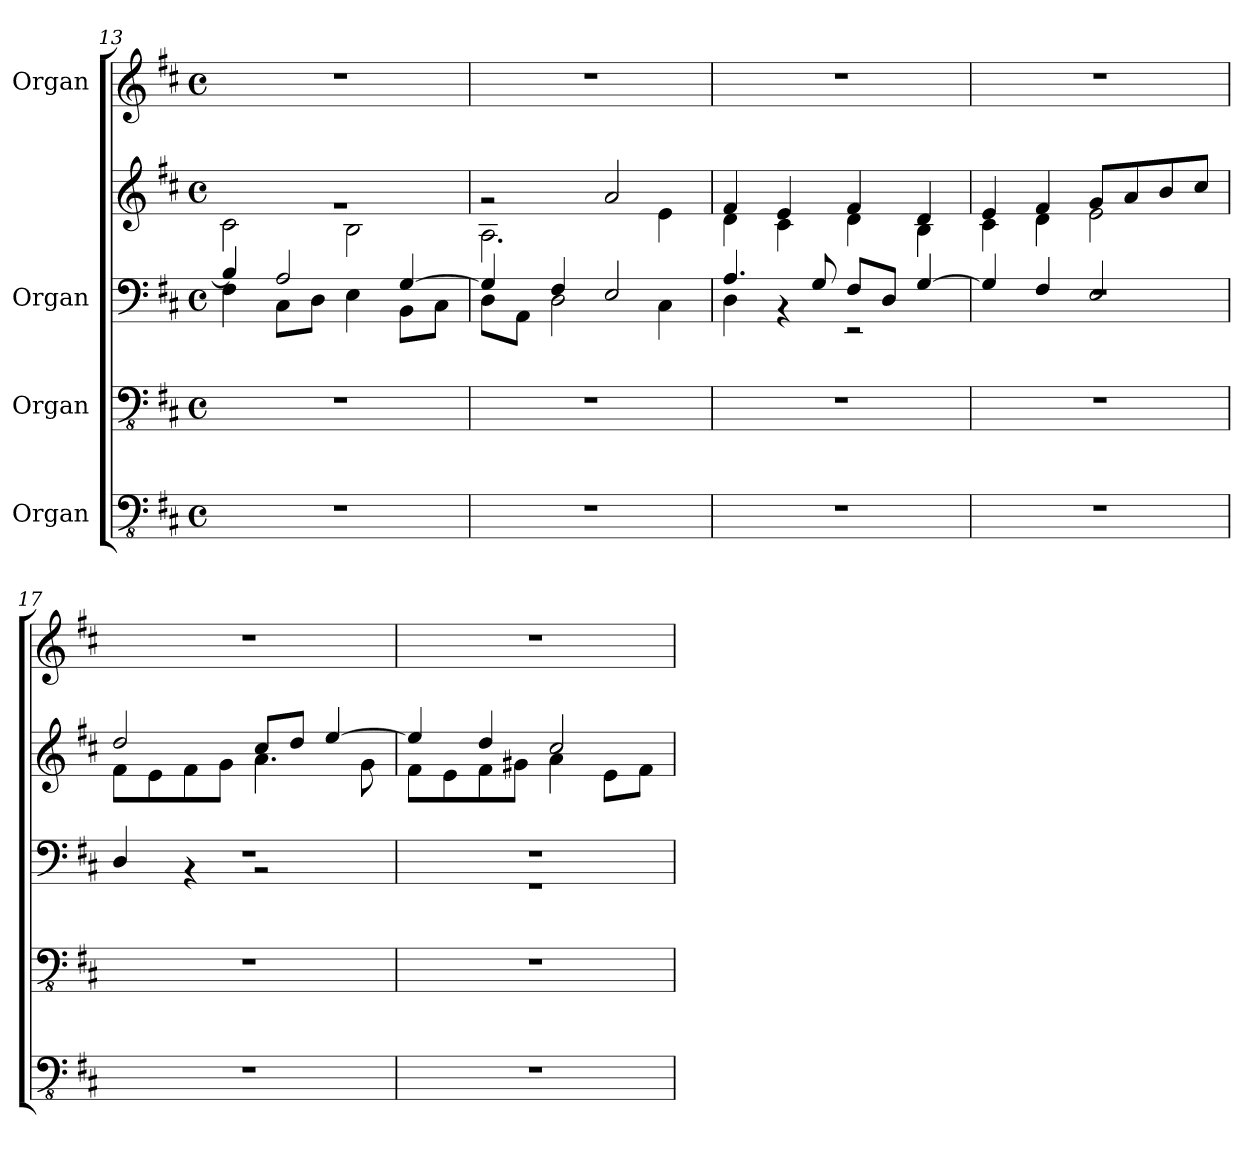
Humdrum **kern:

**kern	**kern	**kern	**kern	**kern
*part4	*part3	*part2	*part2	*part1
*staff5	*staff4	*staff3	*staff2	*staff1
*I"Organ	*I"Organ	*I"Organ	*	*I"Organ
*clefFv4	*clefFv4	*clefF4	*clefG2	*clefG2
*k[f#c#]	*k[f#c#]	*k[f#c#]	*k[f#c#]	*k[f#c#]
*M4/4	*M4/4	*M4/4	*M4/4	*M4/4
*met(c)	*met(c)	*met(c)	*met(c)	*met(c)
=13	=13	=13	=13	=13
*	*	*^	*^	*
1r	1r	4B/]	4F#\	1rg	2c#\	1r
.	.	2A/	8C#\L	.	.	.
.	.	.	8D\J	.	.	.
.	.	.	4E\	.	2B\	.
.	.	[4G/	8BB\L	.	.	.
.	.	.	8C#\J	.	.	.
=14	=14	=14	=14	=14	=14	=14
1r	1r	4G/]	8D\L	2rg	2.A\	1r
.	.	.	8AA\J	.	.	.
.	.	4F#/	2D\	.	.	.
.	.	2E/	.	2a/	.	.
.	.	.	4C#\	.	4e\	.
=15	=15	=15	=15	=15	=15	=15
1r	1r	4.A/	4D\	4f#/	4d\	1r
.	.	.	4r	4e/	4c#\	.
.	.	8G/	.	.	.	.
.	.	8F#/L	2r	4f#/	4d\	.
.	.	8D/J	.	.	.	.
.	.	[4G/	.	4d/	4B\	.
=16	=16	=16	=16	=16	=16	=16
1r	1r	4G/]	1rF	4e/	4c#\	1r
.	.	4F#/	.	4f#/	4d\	.
.	.	2E/	.	8g/L	2e\	.
.	.	.	.	8a/	.	.
.	.	.	.	8b/	.	.
.	.	.	.	8cc#/J	.	.
!!LO:LB:g=z
=17	=17	=17	=17	=17	=17	=17
1r	1r	4D/	1rF	2dd/	8f#\L	1r
.	.	.	.	.	8e\	.
.	.	4rBB	.	.	8f#\	.
.	.	.	.	.	8g\J	.
.	.	2rBB	.	8cc#/L	4.a\	.
.	.	.	.	8dd/J	.	.
.	.	.	.	[4ee/	.	.
.	.	.	.	.	8g\	.
=18	=18	=18	=18	=18	=18	=18
1r	1r	1rGG	1rF	4ee/]	8f#\L	1r
.	.	.	.	.	8e\	.
.	.	.	.	4dd/	8f#\	.
.	.	.	.	.	8g#X\J	.
.	.	.	.	2cc#/	4a\	.
.	.	.	.	.	8e\L	.
.	.	.	.	.	8f#\J	.
*	*	*v	*v	*	*	*
*	*	*	*v	*v	*
=	=	=	=	=
*-	*-	*-	*-	*-
